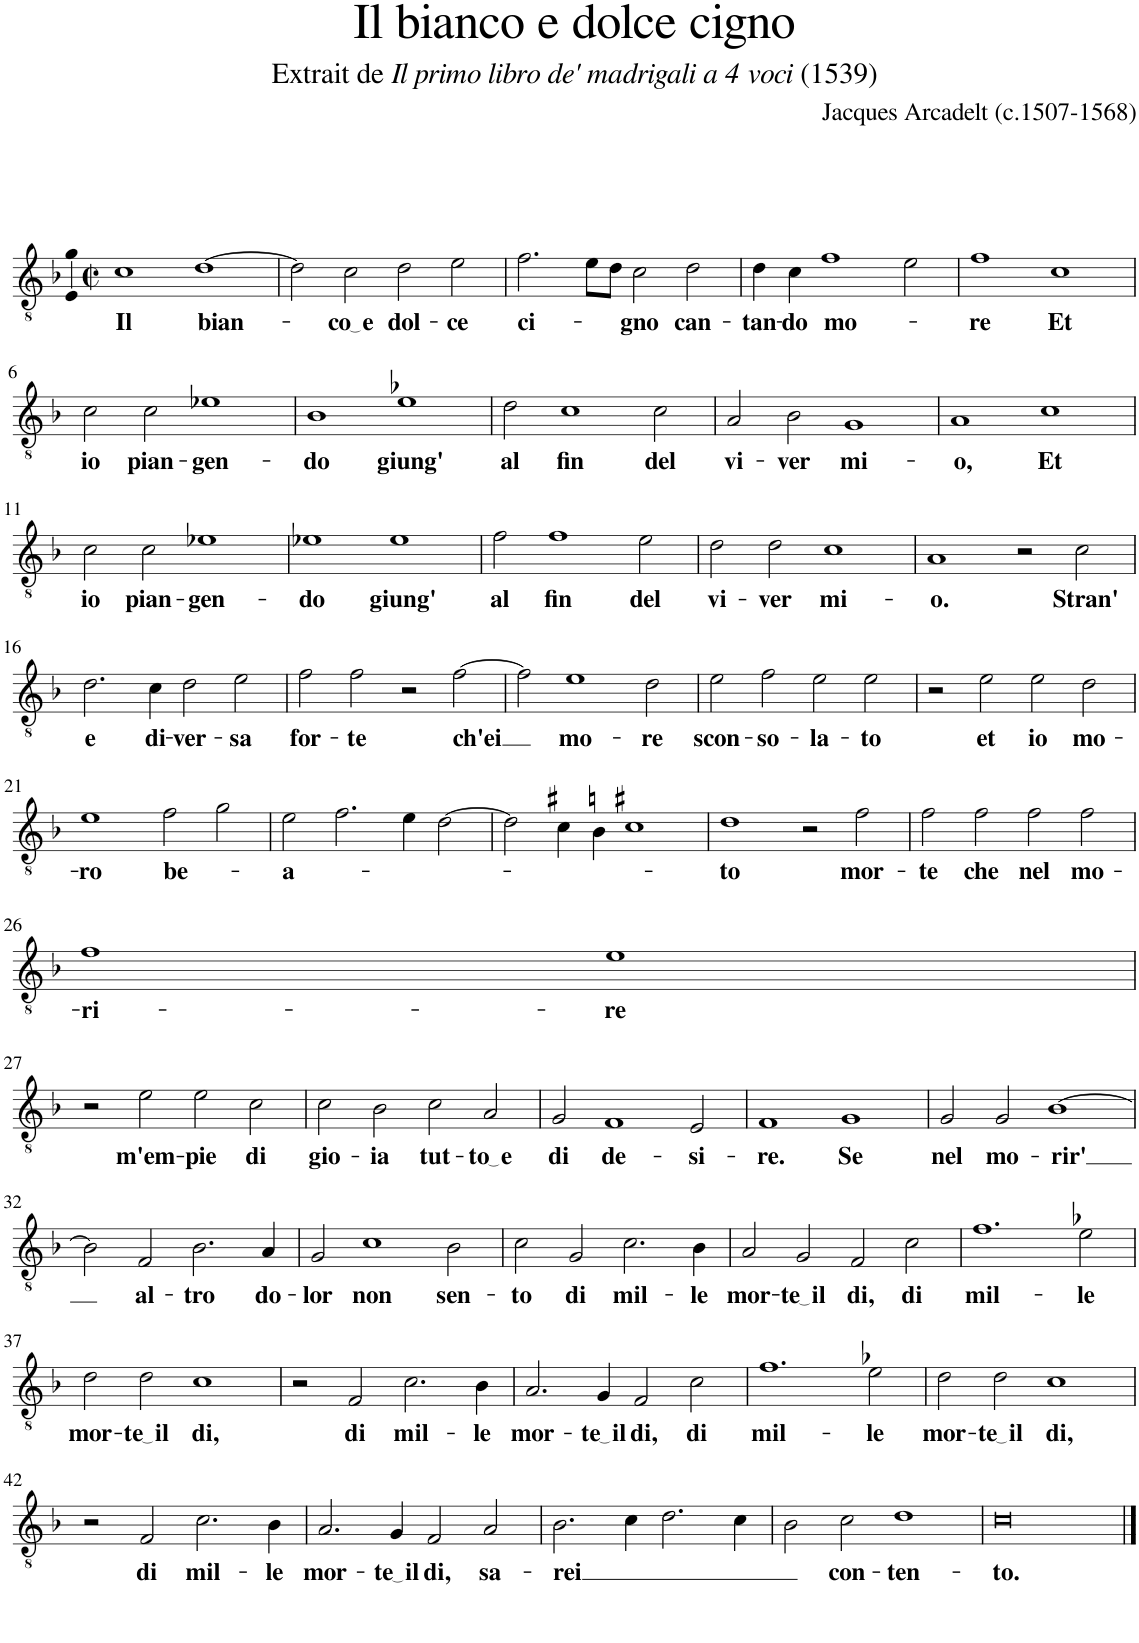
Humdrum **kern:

**kern	**text
*part1	*part1
*staff1	*staff1
*I"Altus	*
*clefGv2	*
*k[b-]	*
*M2/2	*
*met(c|)	*
=1	=1
!	!LO:LY:b
1c	Il
!	!LO:LY:b
[1d	bian-
=2	=2
2d\]	.
!	!LO:LY:b
2c\	co e
!	!LO:LY:b
2d\	dol-
!	!LO:LY:b
2e\	-ce
=3	=3
!	!LO:LY:b
2.f\	ci-
8e\L	.
8d\J	.
!	!LO:LY:b
2c\	-gno
!	!LO:LY:b
2d\	can-
=4	=4
!	!LO:LY:b
4d\	-tan-
!	!LO:LY:b
4c\	-do
!	!LO:LY:b
[2f	mo-
2ryy	.
2e\	.
=5	=5
!	!LO:LY:b
1f	-re
2f]	.
!	!LO:LY:b
1c	Et
!!LO:LB:g=z
=6	=6
!	!LO:LY:b
2c\	io
!	!LO:LY:b
2c\	pian-
!	!LO:LY:b
1e-X	-gen-
=7	=7
!	!LO:LY:b
1B-	-do
!	!LO:LY:b
1e-X	giung'
=8	=8
!	!LO:LY:b
2d\	al
!	!LO:LY:b
[2c	fin
2ryy	.
!	!LO:LY:b
2c\	del
=9	=9
!	!LO:LY:b
2A/	vi-
2c]	.
!	!LO:LY:b
2B-\	-ver
!	!LO:LY:b
1G	mi-
=10	=10
!	!LO:LY:b
1A	-o,
!	!LO:LY:b
1c	Et
!!LO:LB:g=z
=11	=11
!	!LO:LY:b
2c\	io
!	!LO:LY:b
2c\	pian-
!	!LO:LY:b
1e-X	-gen-
=12	=12
!	!LO:LY:b
1e-X	-do
!	!LO:LY:b
1e-	giung'
=13	=13
!	!LO:LY:b
2f\	al
!	!LO:LY:b
[2f	fin
2ryy	.
!	!LO:LY:b
2e\	del
=14	=14
!	!LO:LY:b
2d\	vi-
2f]	.
!	!LO:LY:b
2d\	-ver
!	!LO:LY:b
1c	mi-
=15	=15
!	!LO:LY:b
1A	-o.
2r	.
!	!LO:LY:b
2c\	Stran'
!!LO:LB:g=z
=16	=16
!	!LO:LY:b
2.d\	e
!	!LO:LY:b
4c\	di-
!	!LO:LY:b
2d\	-ver-
!	!LO:LY:b
2e\	-sa
=17	=17
!	!LO:LY:b
2f\	for-
!	!LO:LY:b
2f\	-te
2r	.
!	!LO:LY:b
[2f\	ch'ei
=18	=18
2f\]	.
!	!LO:LY:b
[2e	mo-
2ryy	.
!	!LO:LY:b
2d\	-re
=19	=19
!	!LO:LY:b
2e\	scon-
2e]	.
!	!LO:LY:b
2f\	-so-
!	!LO:LY:b
2e\	-la-
!	!LO:LY:b
2e\	-to
=20	=20
2r	.
!	!LO:LY:b
2e\	et
!	!LO:LY:b
2e\	io
!	!LO:LY:b
2d\	mo-
!!LO:LB:g=z
=21	=21
!	!LO:LY:b
1e	-ro
!	!LO:LY:b
2f\	be-
2g\	.
=22	=22
!	!LO:LY:b
2e\	-a-
[2f\	.
4ryy	.
4e\	.
[2d\	.
=23	=23
2d\]	.
4f\]	.
4c#X\	.
4Bn\	.
1c#X	.
=24	=24
!	!LO:LY:b
1d	-to
2r	.
!	!LO:LY:b
2f\	mor-
=25	=25
!	!LO:LY:b
2f\	-te
!	!LO:LY:b
2f\	che
!	!LO:LY:b
2f\	nel
!	!LO:LY:b
2f\	mo-
!!LO:LB:g=z
=26	=26
!	!LO:LY:b
1f	-ri-
!	!LO:LY:b
1e	-re
!!LO:LB:g=z
=27	=27
2r	.
!	!LO:LY:b
2e\	m'em-
!	!LO:LY:b
2e\	-pie
!	!LO:LY:b
2c\	di
=28	=28
!	!LO:LY:b
2c\	gio-
!	!LO:LY:b
2B-\	-ia
!	!LO:LY:b
2c\	tut-
!	!LO:LY:b
2A/	to e
=29	=29
!	!LO:LY:b
2G/	di
!	!LO:LY:b
[2F	de-
2ryy	.
!	!LO:LY:b
2E/	-si-
=30	=30
!	!LO:LY:b
1F	-re.
2F]	.
!	!LO:LY:b
1G	Se
=31	=31
!	!LO:LY:b
2G/	nel
!	!LO:LY:b
2G/	mo-
!	!LO:LY:b
[1B-	-rir'
!!LO:LB:g=z
=32	=32
2B-\]	.
!	!LO:LY:b
2F/	al-
!	!LO:LY:b
2.B-\	-tro
!	!LO:LY:b
4A/	do-
=33	=33
!	!LO:LY:b
2G/	-lor
!	!LO:LY:b
[2c	non
2ryy	.
!	!LO:LY:b
2B-\	sen-
=34	=34
!	!LO:LY:b
2c\	-to
2c]	.
!	!LO:LY:b
2G/	di
!	!LO:LY:b
2.c\	mil-
!	!LO:LY:b
4B-\	-le
=35	=35
!	!LO:LY:b
2A/	mor-
!	!LO:LY:b
2G/	te il
!	!LO:LY:b
2F/	di,
!	!LO:LY:b
2c\	di
=36	=36
!	!LO:LY:b
[1f	mil-
2ryy	.
!	!LO:LY:b
2e-X\	-le
!!LO:LB:g=z
=37	=37
!	!LO:LY:b
2d\	mor-
2f]	.
!	!LO:LY:b
2d\	te il
!	!LO:LY:b
1c	di,
=38	=38
2r	.
!	!LO:LY:b
2F/	di
!	!LO:LY:b
2.c\	mil-
!	!LO:LY:b
4B-\	-le
=39	=39
!	!LO:LY:b
2.A/	mor-
!	!LO:LY:b
4G/	te il
!	!LO:LY:b
2F/	di,
!	!LO:LY:b
2c\	di
=40	=40
!	!LO:LY:b
[1f	mil-
2ryy	.
!	!LO:LY:b
2e-X\	-le
=41	=41
!	!LO:LY:b
2d\	mor-
2f]	.
!	!LO:LY:b
2d\	te il
!	!LO:LY:b
1c	di,
!!LO:LB:g=z
=42	=42
2r	.
!	!LO:LY:b
2F/	di
!	!LO:LY:b
2.c\	mil-
!	!LO:LY:b
4B-\	-le
=43	=43
!	!LO:LY:b
2.A/	mor-
!	!LO:LY:b
4G/	te il
!	!LO:LY:b
2F/	di,
!	!LO:LY:b
2A/	sa-
=44	=44
!	!LO:LY:b
2.B-\	-rei
4c\	.
2.d\	.
4c\	.
=45	=45
2B-\	.
!	!LO:LY:b
2c\	con-
!	!LO:LY:b
1d	-ten-
=46	=46
!	!LO:LY:b
[1c	-to.
==47	==47
1c]	.
=	=
*-	*-
